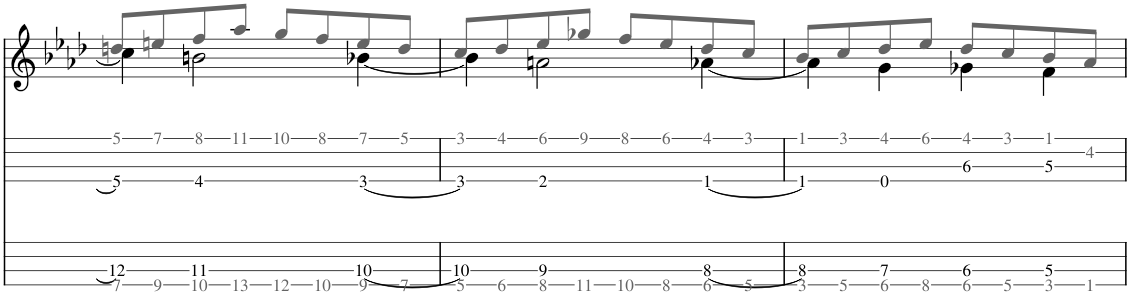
**kern	**kern	**kern
*part3	*part2	*part1
*staff3	*staff2	*staff1
*I"Ukulélé [Tablature]	*I"Ukulélé [Tablature]	*I"Ukulélé
!!LO:PB:g=z
*	*	*clefG2
*k[b-e-a-d-]	*k[b-e-a-d-]	*k[b-e-a-d-]
*M4/4	*M4/4	*M4/4
*met(c)	*met(c)	*met(c)
=13	=13	=13
*^	*^	*^
4cc]	8ddniL	4cc]	8ddniL	4cc\]	8ddni/L
.	8eeniJ	.	8eeniJ	.	8eeni/
2bn	8ffiL	2bn	8ffiL	2bn\	8ffi/
.	8aa-iJ	.	8aa-iJ	.	8aa-i/J
.	8ggiL	.	8ggiL	.	8ggi/L
.	8ffiJ	.	8ffiJ	.	8ffi/
[4b-X	8eeiL	[4b-X	8eeiL	[4b-X\	8eei/
.	8ddiJ	.	8ddiJ	.	8ddi/J
=14	=14	=14	=14	=14	=14
4b-]	8cciL	4b-]	8cciL	4b-\]	8cci/L
.	8dd-iJ	.	8dd-iJ	.	8dd-i/
2an	8ee-iL	2an	8ee-iL	2an\	8ee-i/
.	8ff#iJ	.	8gg-XiJ	.	8gg-Xi/J
.	8ffiL	.	8ffiL	.	8ffi/L
.	8ee-iJ	.	8ee-iJ	.	8ee-i/
[4a-X	8dd-iL	[4a-X	8dd-iL	[4a-X\	8dd-i/
.	8cciJ	.	8cciJ	.	8cci/J
=15	=15	=15	=15	=15	=15
4a-]	8b-iL	4a-]	8b-iL	4a-\]	8b-i/L
.	8cciJ	.	8cciJ	.	8cci/
4g	8dd-iL	4g	8dd-iL	4g\	8dd-i/
.	8ee-iJ	.	8ee-iJ	.	8ee-i/J
4g-X	8dd-iL	4g-X	8dd-iL	4g-X\	8dd-i/L
.	8cciJ	.	8cciJ	.	8cci/
4f	8b-iL	4f	8b-iL	4f\	8b-i/
.	8a-iJ	.	8a-iJ	.	8a-i/J
*v	*v	*	*	*v	*v
*	*v	*v	*
=	=	=
*-	*-	*-
